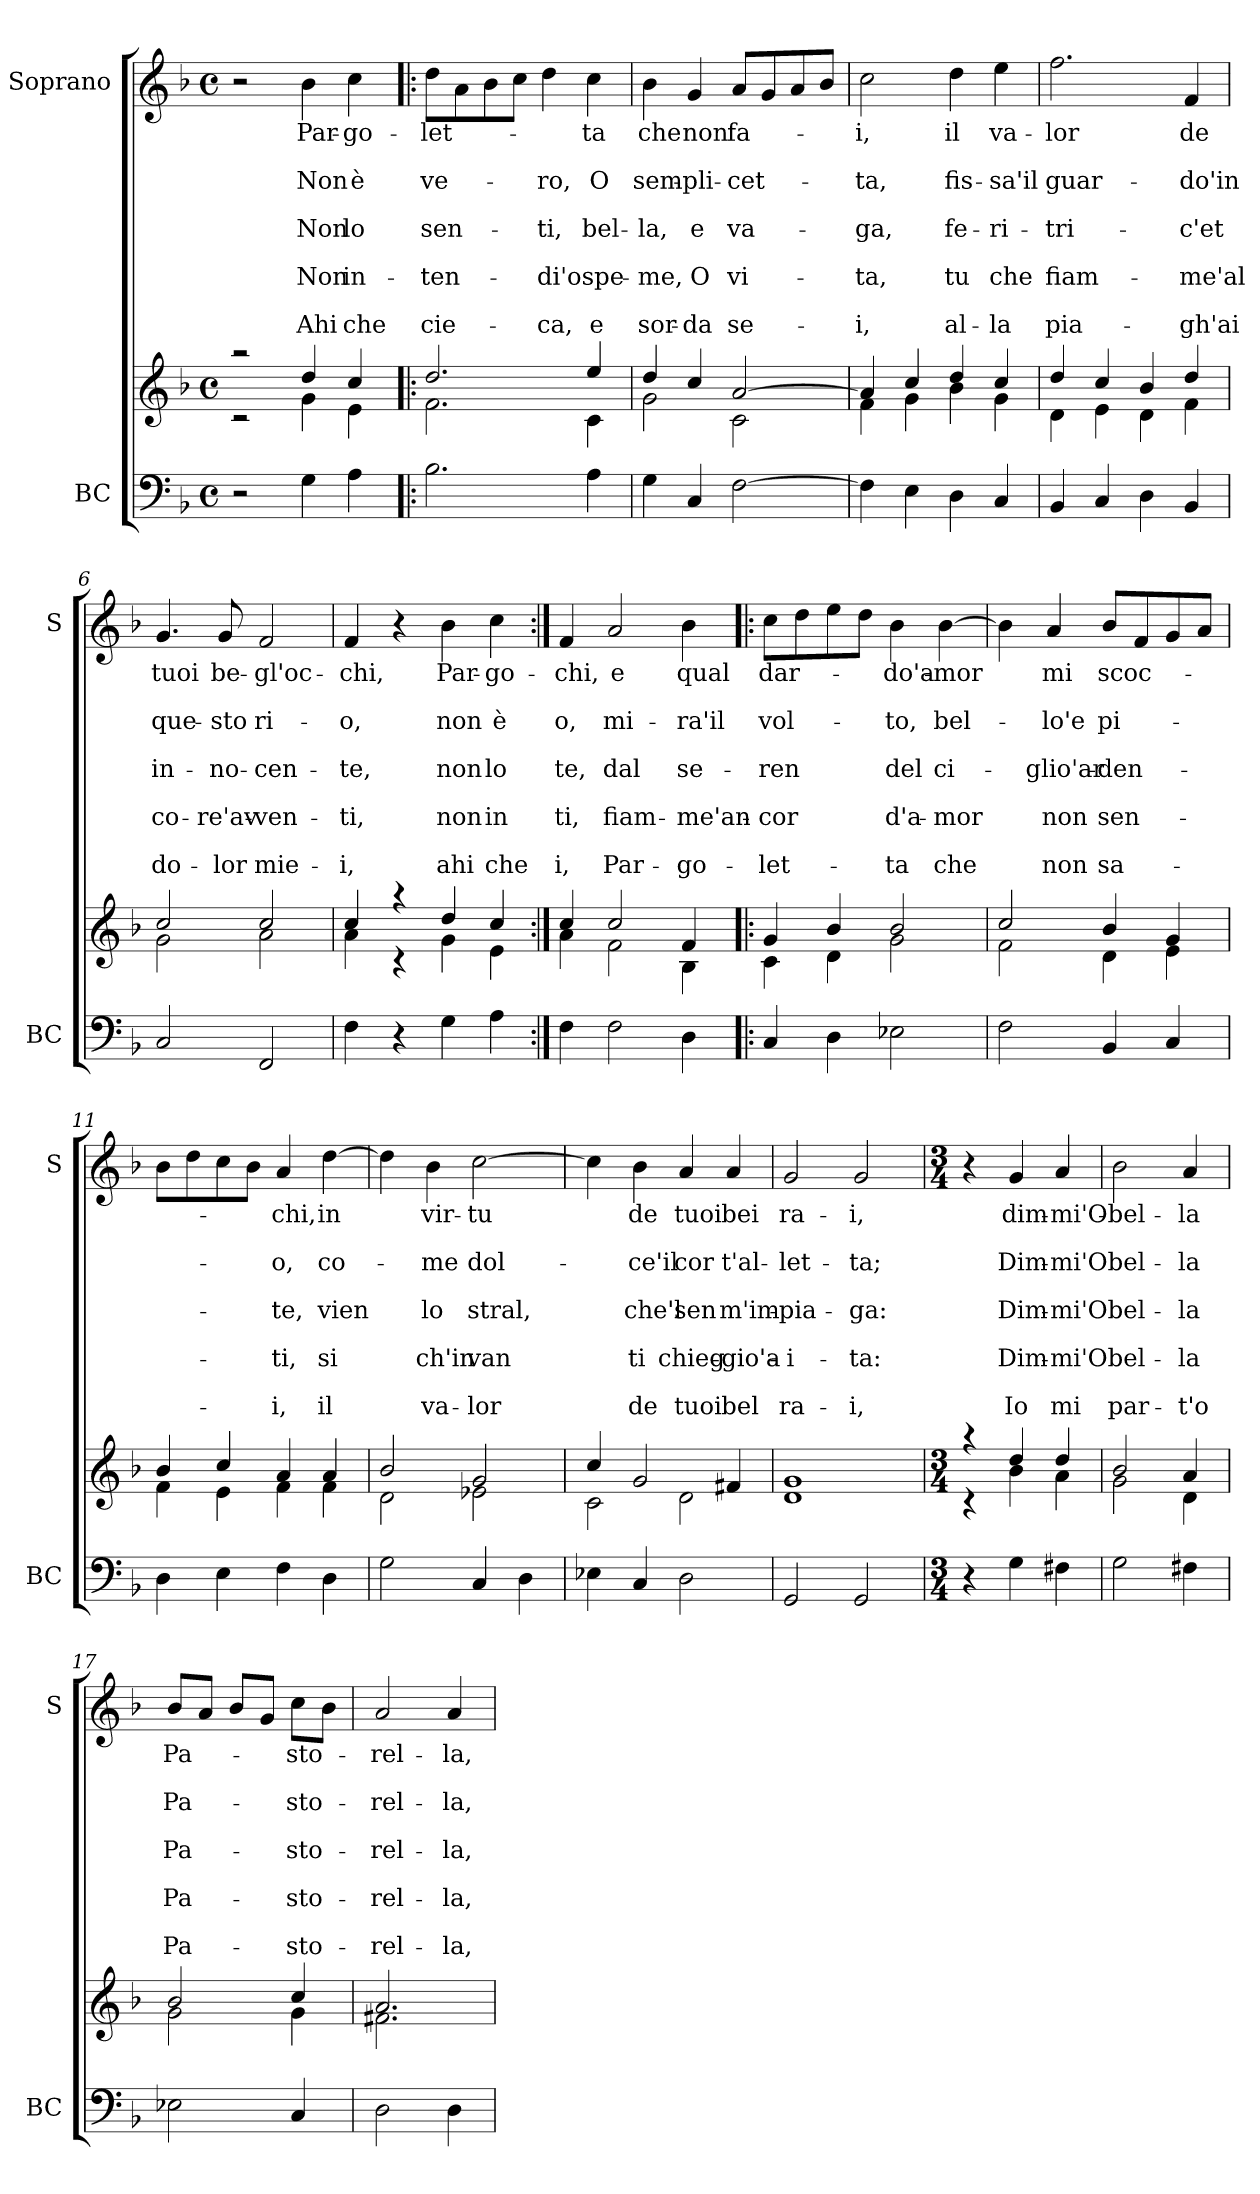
**kern	**kern	**kern	**text	**text	**text	**text	**text	**text	**text	**text	**text
*part2	*part2	*part1	*part1	*part1	*part1	*part1	*part1	*part1	*part1	*part1	*part1
*staff3	*staff2	*staff1	*staff1	*staff1	*staff1	*staff1	*staff1	*staff1	*staff1	*staff1	*staff1
*I"BC	*	*I"Soprano	*	*	*	*	*	*	*	*	*
*I'BC	*	*I'S	*	*	*	*	*	*	*	*	*
*clefF4	*clefG2	*clefG2	*	*	*	*	*	*	*	*	*
*k[b-]	*k[b-]	*k[b-]	*	*	*	*	*	*	*	*	*
*F:	*F:	*F:	*	*	*	*	*	*	*	*	*
*M4/4	*M4/4	*M4/4	*	*	*	*	*	*	*	*	*
*met(c)	*met(c)	*met(c)	*	*	*	*	*	*	*	*	*
=1	=1	=1	=1	=1	=1	=1	=1	=1	=1	=1	=1
*	*^	*	*	*	*	*	*	*	*	*	*
2r	2raa	2rc	2r	.	.	.	.	.	.	.	.	.
!	!	!	!	!LO:LY:b	!	!LO:LY:b	!	!LO:LY:b	!	!LO:LY:b	!	!LO:LY:b
4G\	4dd/	4g\	4b-\	Par-	.	Non	.	Non	.	Non	.	Ahi
!	!	!	!	!LO:LY:b	!	!LO:LY:b	!	!LO:LY:b	!	!LO:LY:b	!	!LO:LY:b
4A\	4cc/	4e\	4cc\	-go-	.	è	.	lo	.	in-	.	che
=2!|:	=2!|:	=2!|:	=2!|:	=2!|:	=2!|:	=2!|:	=2!|:	=2!|:	=2!|:	=2!|:	=2!|:	=2!|:
!	!	!	!	!LO:LY:b	!	!LO:LY:b	!	!LO:LY:b	!	!LO:LY:b	!	!LO:LY:b
2.B-\	2.dd/	2.f\	8dd\L	-let-	.	ve-	.	sen-	.	-ten-	.	cie-
.	.	.	8a\	.	.	.	.	.	.	.	.	.
.	.	.	8b-\	.	.	.	.	.	.	.	.	.
.	.	.	8cc\J	.	.	.	.	.	.	.	.	.
!	!	!	!	!	!	!LO:LY:b	!	!LO:LY:b	!	!LO:LY:b	!	!LO:LY:b
.	.	.	4dd\	.	.	-ro,	.	-ti,	.	-di'o	.	-ca,
!	!	!	!	!LO:LY:b	!	!LO:LY:b	!	!LO:LY:b	!	!LO:LY:b	!	!LO:LY:b
4A\	4ee/	4c\	4cc\	-ta	.	O	.	bel-	.	spe-	.	e
=3	=3	=3	=3	=3	=3	=3	=3	=3	=3	=3	=3	=3
!	!	!	!	!LO:LY:b	!	!LO:LY:b	!	!LO:LY:b	!	!LO:LY:b	!	!LO:LY:b
4G\	4dd/	2g\	4b-\	che	.	sem-	.	-la,	.	-me,	.	sor-
!	!	!	!	!LO:LY:b	!	!LO:LY:b	!	!LO:LY:b	!	!LO:LY:b	!	!LO:LY:b
4C/	4cc/	.	4g/	non	.	-pli-	.	e	.	O	.	-da
!	!	!	!	!LO:LY:b	!	!LO:LY:b	!	!LO:LY:b	!	!LO:LY:b	!	!LO:LY:b
[2F\	[>2a/	2c\	8a/L	fa-	.	-cet-	.	va-	.	vi-	.	se-
.	.	.	8g/	.	.	.	.	.	.	.	.	.
.	.	.	8a/	.	.	.	.	.	.	.	.	.
.	.	.	8b-/J	.	.	.	.	.	.	.	.	.
!!LO:LB:g=z
=4	=4	=4	=4	=4	=4	=4	=4	=4	=4	=4	=4	=4
!	!	!	!	!LO:LY:b	!	!LO:LY:b	!	!LO:LY:b	!	!LO:LY:b	!	!LO:LY:b
4F\]	4a/]	4f\	2cc\	-i,	.	-ta,	.	-ga,	.	-ta,	.	-i,
4E\	4cc/	4g\	.	.	.	.	.	.	.	.	.	.
!	!	!	!	!LO:LY:b	!	!LO:LY:b	!	!LO:LY:b	!	!LO:LY:b	!	!LO:LY:b
4D\	4dd/	4b-\	4dd\	il	.	fis-	.	fe-	.	tu	.	al-
!	!	!	!	!LO:LY:b	!	!LO:LY:b	!	!LO:LY:b	!	!LO:LY:b	!	!LO:LY:b
4C/	4cc/	4g\	4ee\	va-	.	-sa'il	.	-ri-	.	che	.	-la
=5	=5	=5	=5	=5	=5	=5	=5	=5	=5	=5	=5	=5
!	!	!	!	!LO:LY:b	!	!LO:LY:b	!	!LO:LY:b	!	!LO:LY:b	!	!LO:LY:b
4BB-/	4dd/	4d\	2.ff\	-lor	.	guar-	.	-tri-	.	fiam-	.	pia-
4C/	4cc/	4e\	.	.	.	.	.	.	.	.	.	.
4D\	4b-/	4d\	.	.	.	.	.	.	.	.	.	.
!	!	!	!	!LO:LY:b	!	!LO:LY:b	!	!LO:LY:b	!	!LO:LY:b	!	!LO:LY:b
4BB-/	4dd/	4f\	4f/	de	.	-do'in	.	-c'et	.	-me'al	.	-gh'ai
=6	=6	=6	=6	=6	=6	=6	=6	=6	=6	=6	=6	=6
!	!	!	!	!LO:LY:b	!	!LO:LY:b	!	!LO:LY:b	!	!LO:LY:b	!	!LO:LY:b
2C/	2cc/	2g\	4.g/	tuoi	.	que-	.	in-	.	co-	.	do-
!	!	!	!	!LO:LY:b	!	!LO:LY:b	!	!LO:LY:b	!	!LO:LY:b	!	!LO:LY:b
.	.	.	8g/	be-	.	-sto	.	-no-	.	-re'av-	.	-lor
!	!	!	!	!LO:LY:b	!	!LO:LY:b	!	!LO:LY:b	!	!LO:LY:b	!	!LO:LY:b
2FF/	2cc/	2a\	2f/	-gl'oc-	.	ri-	.	-cen-	.	-ven-	.	mie-
=7	=7	=7	=7	=7	=7	=7	=7	=7	=7	=7	=7	=7
!	!	!	!	!LO:LY:b	!	!LO:LY:b	!	!LO:LY:b	!	!LO:LY:b	!	!LO:LY:b
4F\	4cc/	4a\	4f/	-chi,	.	-o,	.	-te,	.	-ti,	.	-i,
4r	4raa	4rc	4r	.	.	.	.	.	.	.	.	.
!	!	!	!	!LO:LY:b	!	!LO:LY:b	!	!LO:LY:b	!	!LO:LY:b	!	!LO:LY:b
4G\	4dd/	4g\	4b-\	Par-	.	non	.	non	.	non	.	ahi
!	!	!	!	!LO:LY:b	!	!LO:LY:b	!	!LO:LY:b	!	!LO:LY:b	!	!LO:LY:b
4A\	4cc/	4e\	4cc\	-go-	.	è	.	lo	.	in	.	che
!!LO:PB:g=z
=8:|!	=8:|!	=8:|!	=8:|!	=8:|!	=8:|!	=8:|!	=8:|!	=8:|!	=8:|!	=8:|!	=8:|!	=8:|!
!	!	!	!	!LO:LY:b	!	!LO:LY:b	!	!LO:LY:b	!	!LO:LY:b	!	!LO:LY:b
4F\	4cc/	4a\	4f/	-chi,	.	o,	.	te,	.	ti,	.	i,
!	!	!	!	!LO:LY:b	!	!LO:LY:b	!	!LO:LY:b	!	!LO:LY:b	!	!LO:LY:b
2F\	2cc/	2f\	2a/	e	.	mi-	.	dal	.	fiam-	.	Par-
!	!	!	!	!LO:LY:b	!	!LO:LY:b	!	!LO:LY:b	!	!LO:LY:b	!	!LO:LY:b
4D\	4f/	4B-\	4b-\	qual	.	-ra'il	.	se-	.	-me'an-	.	-go-
=9!|:	=9!|:	=9!|:	=9!|:	=9!|:	=9!|:	=9!|:	=9!|:	=9!|:	=9!|:	=9!|:	=9!|:	=9!|:
!	!	!	!	!LO:LY:b	!	!LO:LY:b	!	!LO:LY:b	!	!LO:LY:b	!	!LO:LY:b
4C/	4g/	4c\	8cc\L	dar-	.	vol-	.	-ren	.	-cor	.	-let-
.	.	.	8dd\	.	.	.	.	.	.	.	.	.
4D\	4b-/	4d\	8ee\	.	.	.	.	.	.	.	.	.
.	.	.	8dd\J	.	.	.	.	.	.	.	.	.
!	!	!	!	!LO:LY:b	!	!LO:LY:b	!	!LO:LY:b	!	!LO:LY:b	!	!LO:LY:b
2E-X\	2b-/	2g\	4b-\	-do'a-	.	-to,	.	del	.	d'a-	.	-ta
!	!	!	!	!LO:LY:b	!	!LO:LY:b	!	!LO:LY:b	!	!LO:LY:b	!	!LO:LY:b
.	.	.	[4b-\	-mor	.	bel-	.	ci-	.	-mor	.	che
=10	=10	=10	=10	=10	=10	=10	=10	=10	=10	=10	=10	=10
2F\	2cc/	2f\	4b-\]	.	.	.	.	.	.	.	.	.
!	!	!	!	!LO:LY:b	!	!LO:LY:b	!	!LO:LY:b	!	!LO:LY:b	!	!LO:LY:b
.	.	.	4a/	mi	.	-lo'e	.	-glio'ar-	.	non	.	non
!	!	!	!	!LO:LY:b	!	!LO:LY:b	!	!LO:LY:b	!	!LO:LY:b	!	!LO:LY:b
4BB-/	4b-/	4d\	8b-/L	scoc-	.	pi-	.	-den-	.	sen-	.	sa-
.	.	.	8f/	.	.	.	.	.	.	.	.	.
4C/	4g/	4e\	8g/	.	.	.	.	.	.	.	.	.
.	.	.	8a/J	.	.	.	.	.	.	.	.	.
=11	=11	=11	=11	=11	=11	=11	=11	=11	=11	=11	=11	=11
4D\	4b-/	4f\	8b-\L	.	.	.	.	.	.	.	.	.
.	.	.	8dd\	.	.	.	.	.	.	.	.	.
4E\	4cc/	4e\	8cc\	.	.	.	.	.	.	.	.	.
.	.	.	8b-\J	.	.	.	.	.	.	.	.	.
!	!	!	!	!LO:LY:b	!	!LO:LY:b	!	!LO:LY:b	!	!LO:LY:b	!	!LO:LY:b
4F\	4a/	4f\	4a/	-chi,	.	-o,	.	-te,	.	-ti,	.	-i,
!	!	!	!	!LO:LY:b	!	!LO:LY:b	!	!LO:LY:b	!	!LO:LY:b	!	!LO:LY:b
4D\	4a/	4f\	[4dd\	in	.	co-	.	vien	.	si	.	il
!!LO:LB:g=z
=12	=12	=12	=12	=12	=12	=12	=12	=12	=12	=12	=12	=12
2G\	2b-/	2d\	4dd\]	.	.	.	.	.	.	.	.	.
!	!	!	!	!LO:LY:b	!	!LO:LY:b	!	!LO:LY:b	!	!LO:LY:b	!	!LO:LY:b
.	.	.	4b-\	vir-	.	-me	.	lo	.	ch'in	.	va-
!	!	!	!	!LO:LY:b	!	!LO:LY:b	!	!LO:LY:b	!	!LO:LY:b	!	!LO:LY:b
4C/	2g/	2e-X\	[2cc\	-tu	.	dol-	.	stral,	.	van	.	-lor
4D\	.	.	.	.	.	.	.	.	.	.	.	.
=13	=13	=13	=13	=13	=13	=13	=13	=13	=13	=13	=13	=13
4E-X\	4cc/	2c\	4cc\]	.	.	.	.	.	.	.	.	.
!	!	!	!	!LO:LY:b	!	!LO:LY:b	!	!LO:LY:b	!	!LO:LY:b	!	!LO:LY:b
4C/	2g/	.	4b-\	de	.	-ce'il	.	che'l	.	ti	.	de
!	!	!	!	!LO:LY:b	!	!LO:LY:b	!	!LO:LY:b	!	!LO:LY:b	!	!LO:LY:b
2D\	.	2d\	4a/	tuoi	.	cor	.	sen	.	chieg-	.	tuoi
!	!	!	!	!LO:LY:b	!	!LO:LY:b	!	!LO:LY:b	!	!LO:LY:b	!	!LO:LY:b
.	4f#X/	.	4a/	bei	.	t'al-	.	m'im-	.	-gio'a-	.	bel
=14	=14	=14	=14	=14	=14	=14	=14	=14	=14	=14	=14	=14
!	!	!	!	!LO:LY:b	!	!LO:LY:b	!	!LO:LY:b	!	!LO:LY:b	!	!LO:LY:b
2GG/	1g	1d	2g/	ra-	.	-let-	.	-pia-	.	-i-	.	ra-
!	!	!	!	!LO:LY:b	!	!LO:LY:b	!	!LO:LY:b	!	!LO:LY:b	!	!LO:LY:b
2GG/	.	.	2g/	-i,	.	-ta;	.	-ga:	.	-ta:	.	-i,
=15	=15	=15	=15	=15	=15	=15	=15	=15	=15	=15	=15	=15
*M3/4	*M3/4	*	*M3/4	*	*	*	*	*	*	*	*	*
4r	4raa	4rc	4r	.	.	.	.	.	.	.	.	.
!	!	!	!	!LO:LY:b	!	!LO:LY:b	!	!LO:LY:b	!	!LO:LY:b	!	!LO:LY:b
4G\	4dd/	4b-\	4g/	dim-	.	Dim-	.	Dim-	.	Dim-	.	Io
!	!	!	!	!LO:LY:b	!	!LO:LY:b	!	!LO:LY:b	!	!LO:LY:b	!	!LO:LY:b
4F#X\	4dd/	4a\	4a/	-mi'O-	.	-mi'O	.	-mi'O	.	-mi'O	.	mi
=16	=16	=16	=16	=16	=16	=16	=16	=16	=16	=16	=16	=16
!	!	!	!	!LO:LY:b	!	!LO:LY:b	!	!LO:LY:b	!	!LO:LY:b	!	!LO:LY:b
2G\	2b-/	2g\	2b-\	-bel-	.	bel-	.	bel-	.	bel-	.	par-
!	!	!	!	!LO:LY:b	!	!LO:LY:b	!	!LO:LY:b	!	!LO:LY:b	!	!LO:LY:b
4F#X\	4a/	4d\	4a/	-la	.	-la	.	-la	.	-la	.	-t'o
!!LO:LB:g=z
=17	=17	=17	=17	=17	=17	=17	=17	=17	=17	=17	=17	=17
!	!	!	!	!LO:LY:b	!	!LO:LY:b	!	!LO:LY:b	!	!LO:LY:b	!	!LO:LY:b
2E-X\	2b-/	2g\	8b-/L	Pa-	.	Pa-	.	Pa-	.	Pa-	.	Pa-
.	.	.	8a/J	.	.	.	.	.	.	.	.	.
.	.	.	8b-/L	.	.	.	.	.	.	.	.	.
.	.	.	8g/J	.	.	.	.	.	.	.	.	.
!	!	!	!	!LO:LY:b	!	!LO:LY:b	!	!LO:LY:b	!	!LO:LY:b	!	!LO:LY:b
4C/	4cc/	4g\	8cc\L	-sto-	.	-sto-	.	-sto-	.	-sto-	.	-sto-
.	.	.	8b-\J	.	.	.	.	.	.	.	.	.
=18	=18	=18	=18	=18	=18	=18	=18	=18	=18	=18	=18	=18
!	!	!	!	!LO:LY:b	!	!LO:LY:b	!	!LO:LY:b	!	!LO:LY:b	!	!LO:LY:b
2D\	2.a/	2.f#X\	2a/	-rel-	.	-rel-	.	-rel-	.	-rel-	.	-rel-
!	!	!	!	!LO:LY:b	!	!LO:LY:b	!	!LO:LY:b	!	!LO:LY:b	!	!LO:LY:b
4D\	.	.	4a/	-la,	.	-la,	.	-la,	.	-la,	.	-la,
*	*v	*v	*	*	*	*	*	*	*	*	*	*
=	=	=	=	=	=	=	=	=	=	=	=
*-	*-	*-	*-	*-	*-	*-	*-	*-	*-	*-	*-
